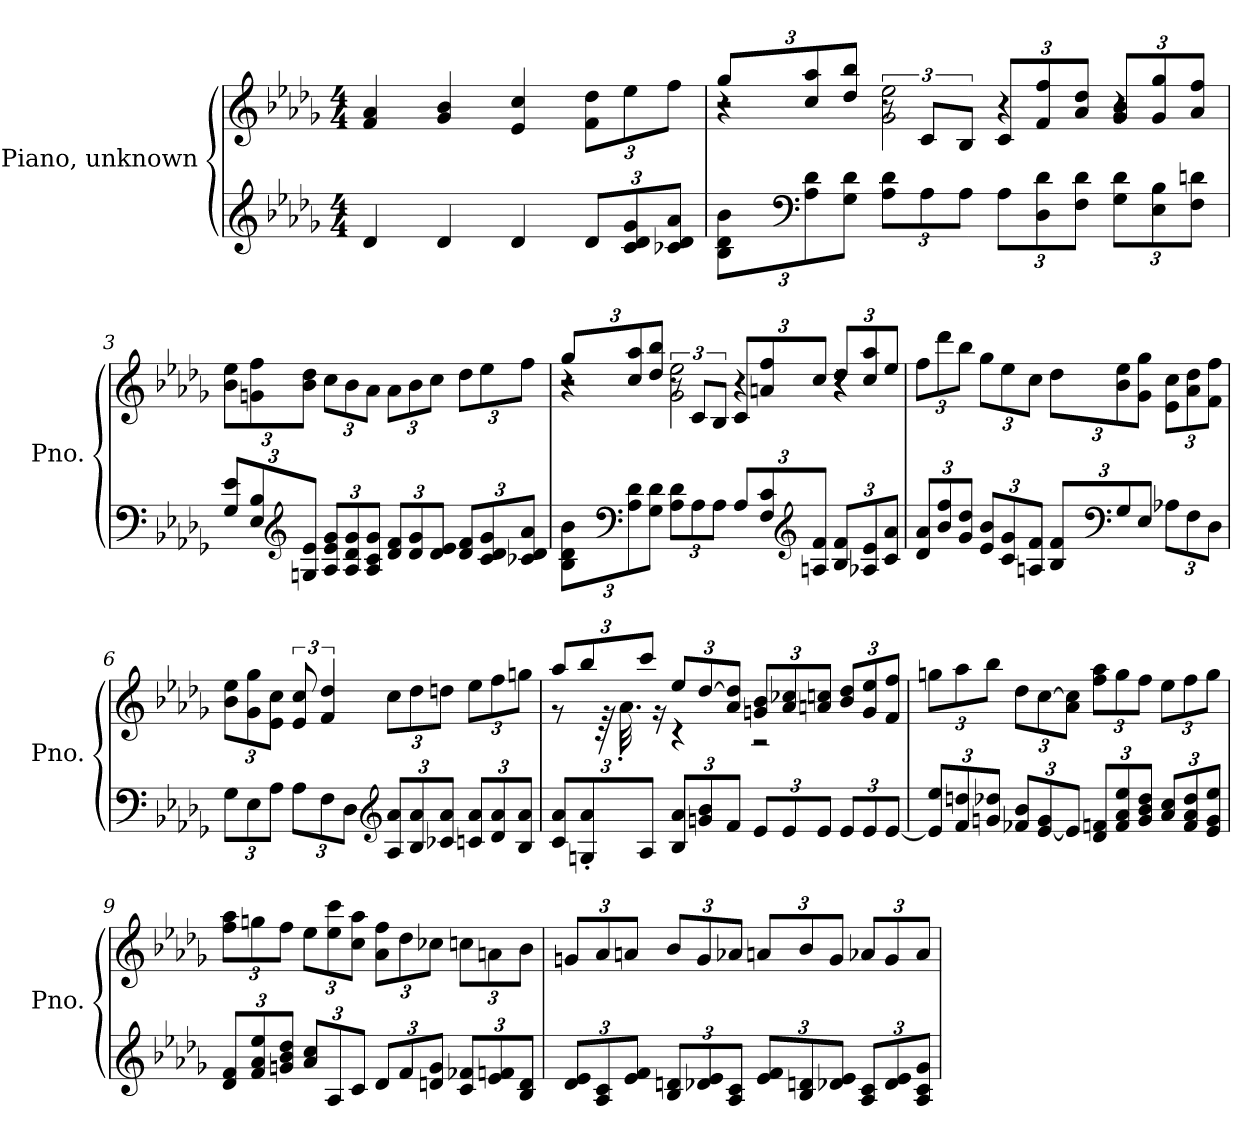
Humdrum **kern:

**kern	**kern
*part1	*part1
*staff2	*staff1
*I"Piano, unknown	*
*I'Pno.	*
*clefG2	*clefG2
*k[b-e-a-d-g-]	*k[b-e-a-d-g-]
*M4/4	*M4/4
*MM120	*MM120
=1	=1
4d-/	4f/ 4a-/
4d-/	4g-/ 4b-/
4d-/	4e-/ 4cc/
*Xbrackettup	*Xbrackettup
12d-/L	12f\ 12dd-\L
12c/ 12d-/ 12g-/	12ee-\
12c-X/ 12d-/ 12a-/J	12ff\J
=2	=2
*	*^
*	*	*^
12B-\ 12d-\ 12b-\L	12gg-/L	4r	2r
*clefF4	*	*	*
12A-\ 12d-\	12cc/ 12aa-/	.	.
12G-\ 12d-\J	12dd-/ 12bb-/J	.	.
*	*brackettup	*	*
12A-\ 12d-\L	12r	2g-\ 2ee-\	.
12A-\	12c/L	.	.
12A-\J	12B-/J	.	.
*	*	*	*Xbrackettup
12A-\L	4r	.	12c/L
12D-\ 12d-\	.	.	12f/ 12ff/
12F\ 12d-\J	.	.	12a-/ 12dd-/J
12G-\ 12d-\L	12g-/ 12b-/L	4r	4r
12E-\ 12B-\	12g-/ 12gg-/	.	.
12F\ 12dn\J	12a-/ 12ff/J	.	.
*	*v	*v	*v
!!LO:LB:g=z
=3	=3
12G-/ 12e-/L	12b-\ 12ee-\L
12E-/ 12B-/	12gn\ 12ff\
*clefG2	*
12Gn/ 12e-/J	12b-\ 12dd-\J
12A-/ 12e-/ 12g-/L	12cc\L
12A-/ 12d-/ 12g-/	12b-\
12A-/ 12c/ 12g-/J	12a-\J
12d-/ 12f/L	12a-\L
12d-/ 12g-/	12b-\
12d-/ 12e-/J	12cc\J
12d-/ 12f/L	12dd-\L
12c/ 12d-/ 12g-/	12ee-\
12c-X/ 12d-/ 12a-/J	12ff\J
=4	=4
*	*^
*	*	*^
12B-\ 12d-\ 12b-\L	12gg-/L	4r	2r
*clefF4	*	*	*
12A-\ 12d-\	12cc/ 12aa-/	.	.
12G-\ 12d-\J	12dd-/ 12bb-/J	.	.
*	*brackettup	*	*
12A-\ 12d-\L	12r	2g-\ 2ee-\	.
12A-\	12c/L	.	.
12A-\J	12B-/J	.	.
*	*	*	*Xbrackettup
12A-/L	4r	.	12c/L
12F/ 12c/	.	.	12an/ 12ff/
*clefG2	*	*	*
12An/ 12f/J	.	.	12cc/J
12B-/ 12f/L	12dd-/L	4r	4r
12A-X/ 12e-/	12cc/ 12aa-/	.	.
12c/ 12a-/J	12ee-/J	.	.
*	*v	*v	*v
!!LO:LB:g=z
=5	=5
12d-/ 12a-/L	12ff\L
12b-/ 12ff/	12ddd-\
12g-/ 12dd-/J	12bb-\J
12e-/ 12b-/L	12gg-\L
12c/ 12g-/	12ee-\
12An/ 12f/J	12cc\J
12B-/ 12f/L	12dd-\L
*clefF4	*
12G-/	12b-\ 12ee-\
12E-/J	12g-\ 12gg-\J
12A-X\L	12e-\ 12cc\L
12F\	12a-\ 12dd-\
12D-\J	12f\ 12ff\J
=6	=6
12G-\L	12b-\ 12ee-\L
12E-\	12g-\ 12gg-\
12A-\J	12e-\ 12cc\J
*	*brackettup
12A-\L	12e-/ 12cc/
12F\	6f/ 6dd-/
12D-\J	.
*clefG2	*
*	*Xbrackettup
12A-/ 12a-/L	12cc\L
12B-/ 12a-/	12dd-\
12c-X/ 12a-/J	12ddn\J
12cn/ 12a-/L	12ee-\L
12d-/ 12a-/	12ff\
12B-/ 12a-/J	12ggn\J
!!LO:LB:g=z
=7	=7
*	*^
12c/ 12a-/L	12aa-/L	8r
12Gn/' 12a-/'	12bb-/	.
.	.	64r
.	.	32.a-'\
12A-/J	12ccc/J	.
.	.	16r
12B-/ 12a-/L	12ee-/L	4r
12gn/ 12b-/	[12dd-/	.
12f/J	12a-/ 12dd-/]J	.
12e-/L	12gn/ 12b-/L	2r
12e-/	12a-/ 12cc-X/	.
12e-/J	12an/ 12ccn/J	.
12e-/L	12b-/ 12dd-/L	.
12e-/	12g/ 12ee-/	.
[12e-/J	12f/ 12ff/J	.
*	*v	*v
=8	=8
12e-/] 12ee-/L	12ggn\L
12f/ 12ddn/	12aa-\
12gn/ 12dd-X/J	12bb-\J
12f-X/ 12b-/L	12dd-\L
[12e-/ 12g/	[12cc\
12e-/J]	12a-\ 12cc\]J
12d-/ 12fn/L	12ff\ 12aa-\L
12f/ 12a-/ 12ee-/	12gg\
12g/ 12b-/ 12dd-/J	12ff\J
12a-/ 12cc/L	12ee-\L
12f/ 12a-/ 12dd-/	12ff\
12e-/ 12g/ 12ee-/J	12gg\J
!!LO:LB:g=z
=9	=9
12d-/ 12f/L	12ff\ 12aa-\L
12f/ 12a-/ 12ee-/	12ggn\
12gn/ 12b-/ 12dd-/J	12ff\J
12a-/ 12cc/L	12ee-\L
12A-/	12ee-\ 12ccc\
12c/J	12cc\ 12aa-\J
12d-/L	12a-\ 12ff\L
12f/	12dd-\
12dn/ 12g/J	12cc-X\J
12c/ 12f-X/L	12ccn\L
12e-/ 12fn/	12an\
12B-/ 12d/J	12b-\J
=10	=10
12d-/ 12e-/L	12gn/L
12A-/ 12c/	12a-/
12e-/ 12f/J	12an/J
12B-/ 12dn/L	12b-/L
12d-X/ 12e-/	12g/
12A-/ 12c/J	12a-X/J
12e-/ 12f/L	12an/L
12B-/ 12dn/	12b-/
12d-X/ 12e-/J	12g/J
12A-/ 12c/L	12a-X/L
12d-/ 12e-/	12g/
12A-/ 12c/ 12g-/J	12a-/J
=	=
*-	*-
